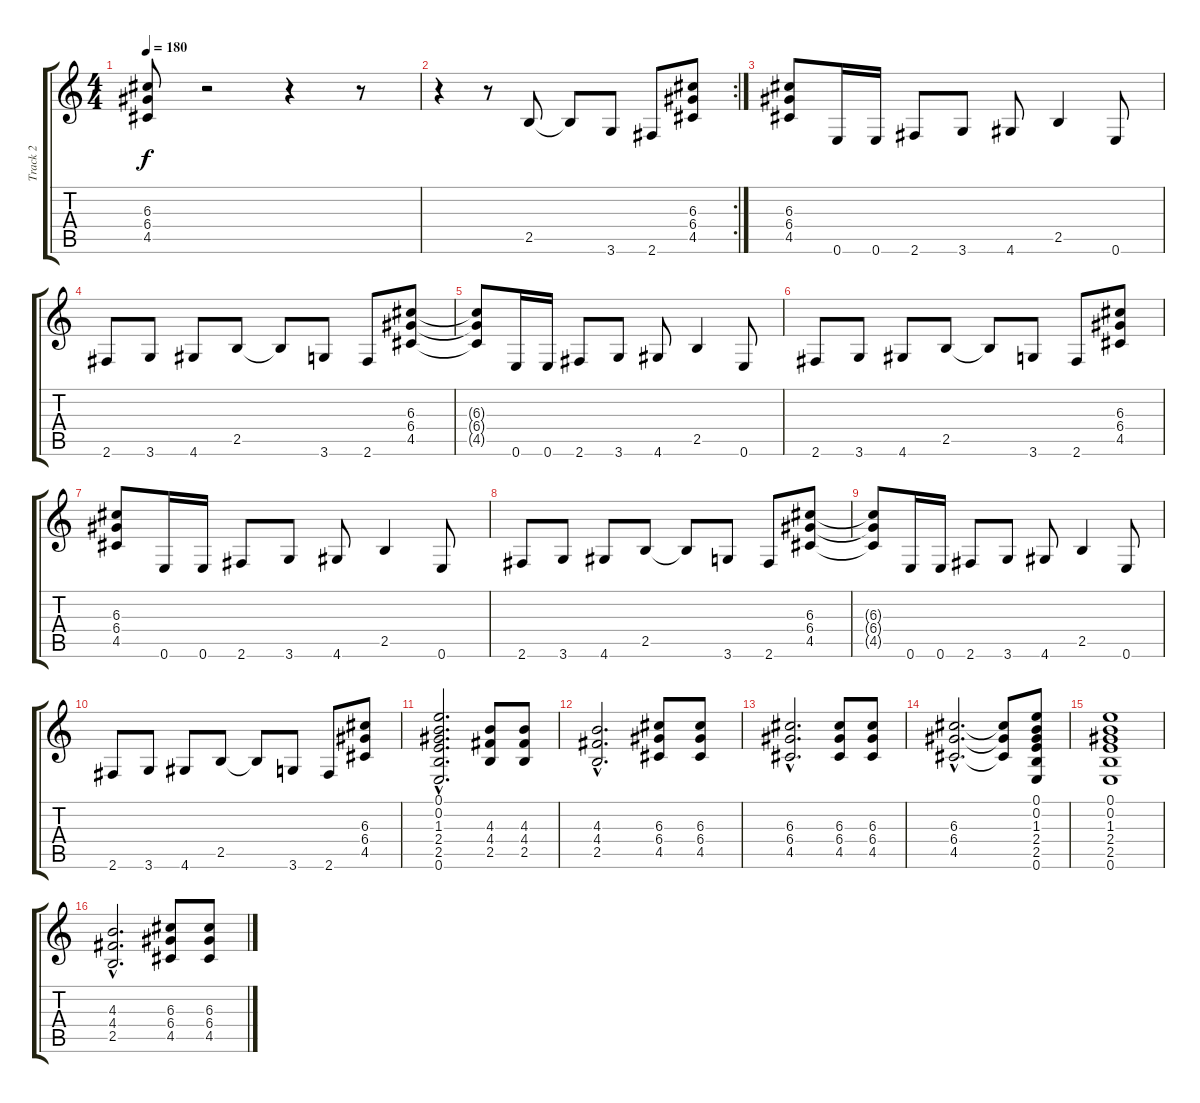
\track ("Track 2" "Track 2") {instrument distortionguitar}
\staff {score tabs}
\tuning (E4 B3 G3 D3 A2 E2) {hide}
\ts (4 4)
\tempo 180
\clef g2
\ks c
(6.3{t} 6.4{t} 4.5{t}).8{dy f} r.2 r.4 r.8 |
\rc 2
r.4 r.8 2.5.8 2.5{t}.8 3.6.8 2.6.8 (6.3 6.4 4.5).8 |
(6.3 6.4 4.5).8 0.6.16 0.6.16 2.6.8 3.6.8 4.6.8 2.5.4 0.6.8 |
2.6.8 3.6.8 4.6.8 2.5.8 2.5{t}.8 3.6.8 2.6.8 (6.3 6.4 4.5).8 |
(6.3{t} 6.4{t} 4.5{t}).8 0.6.16 0.6.16 2.6.8 3.6.8 4.6.8 2.5.4 0.6.8 |
2.6.8 3.6.8 4.6.8 2.5.8 2.5{t}.8 3.6.8 2.6.8 (6.3 6.4 4.5).8 |
(6.3 6.4 4.5).8 0.6.16 0.6.16 2.6.8 3.6.8 4.6.8 2.5.4 0.6.8 |
2.6.8 3.6.8 4.6.8 2.5.8 2.5{t}.8 3.6.8 2.6.8 (6.3 6.4 4.5).8 |
(6.3{t} 6.4{t} 4.5{t}).8 0.6.16 0.6.16 2.6.8 3.6.8 4.6.8 2.5.4 0.6.8 |
2.6.8 3.6.8 4.6.8 2.5.8 2.5{t}.8 3.6.8 2.6.8 (6.3 6.4 4.5).8 |
(0.1{hac} 0.2{hac} 1.3{hac} 2.4{hac} 2.5{hac} 0.6{hac}).2{d} (4.3 4.4 2.5).8 (4.3 4.4 2.5).8 |
(4.3{hac} 4.4{hac} 2.5{hac}).2{d} (6.3 6.4 4.5).8 (6.3 6.4 4.5).8 |
(6.3{hac} 6.4{hac} 4.5{hac}).2{d} (6.3 6.4 4.5).8 (6.3 6.4 4.5).8 |
(6.3{hac} 6.4{hac} 4.5{hac}).2{d} (6.3{t} 6.4{t} 4.5{t}).8 (0.1 0.2 1.3 2.4 2.5 0.6).8 |
(0.1 0.2 1.3 2.4 2.5 0.6).1 |
(4.3{hac} 4.4{hac} 2.5{hac}).2{d} (6.3 6.4 4.5).8 (6.3 6.4 4.5).8
